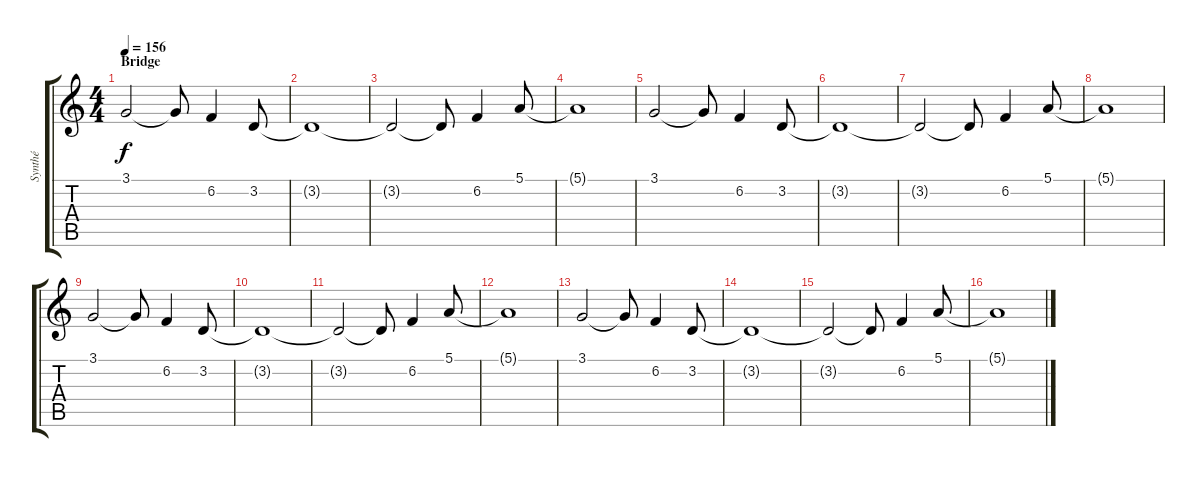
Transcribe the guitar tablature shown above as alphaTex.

\track ("Synthé" "Synthé") {instrument pad2warm}
\staff {score tabs}
\tuning (E4 B3 G3 D3 A2 E2) {hide}
\ts (4 4)
\section ("" "Bridge")
\tempo 156
\clef g2
\ks c
3.1.2{dy f instrument pad2warm} 3.1{t}.8 6.2.4 3.2.8 |
3.2{t}.1 |
3.2{t}.2 3.2{t}.8 6.2.4 5.1.8 |
5.1{t}.1 |
3.1.2 3.1{t}.8 6.2.4 3.2.8 |
3.2{t}.1 |
3.2{t}.2 3.2{t}.8 6.2.4 5.1.8 |
5.1{t}.1 |
3.1.2 3.1{t}.8 6.2.4 3.2.8 |
3.2{t}.1 |
3.2{t}.2 3.2{t}.8 6.2.4 5.1.8 |
5.1{t}.1 |
3.1.2 3.1{t}.8 6.2.4 3.2.8 |
3.2{t}.1 |
3.2{t}.2 3.2{t}.8 6.2.4 5.1.8 |
5.1{t}.1
